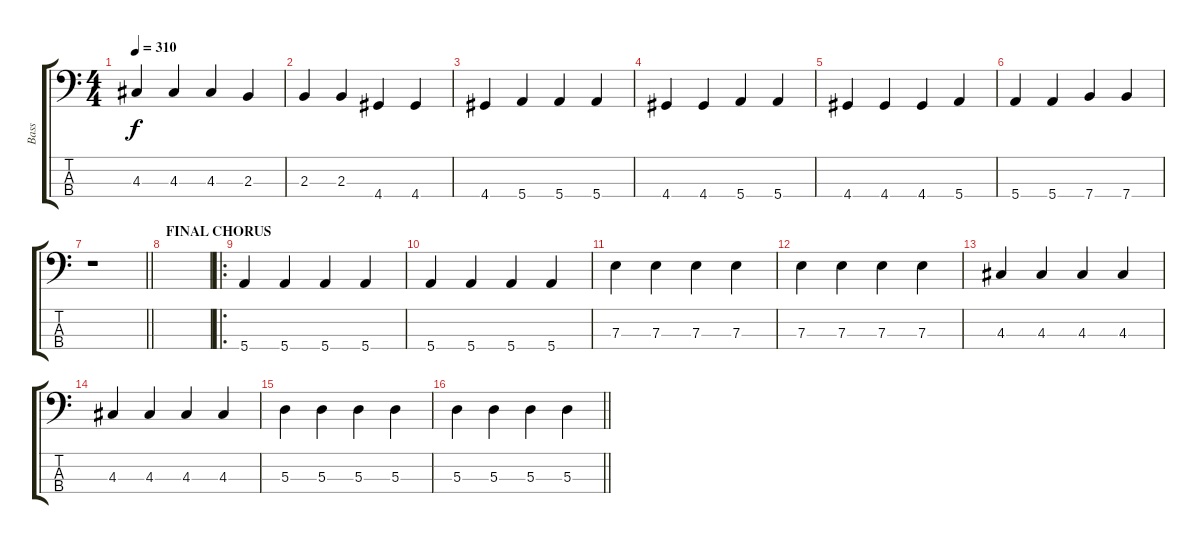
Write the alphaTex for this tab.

\track ("Bass" "Bass") {instrument electricbassfinger}
\staff {score tabs}
\tuning (G2 D2 A1 E1) {hide}
\ts (4 4)
\tempo 310
\clef f4
\ks c
4.3.4{dy f} 4.3.4 4.3.4 2.3.4 |
2.3.4 2.3.4 4.4.4 4.4.4 |
4.4.4 5.4.4 5.4.4 5.4.4 |
4.4.4 4.4.4 5.4.4 5.4.4 |
4.4.4 4.4.4 4.4.4 5.4.4 |
5.4.4 5.4.4 7.4.4 7.4.4 |
\barLineRight lightlight
r.1 |
\section ("" "FINAL CHORUS")
|
\ro
5.4.4 5.4.4 5.4.4 5.4.4 |
5.4.4 5.4.4 5.4.4 5.4.4 |
7.3.4 7.3.4 7.3.4 7.3.4 |
7.3.4 7.3.4 7.3.4 7.3.4 |
4.3.4 4.3.4 4.3.4 4.3.4 |
4.3.4 4.3.4 4.3.4 4.3.4 |
5.3.4 5.3.4 5.3.4 5.3.4 |
\barLineRight lightlight
5.3.4 5.3.4 5.3.4 5.3.4
